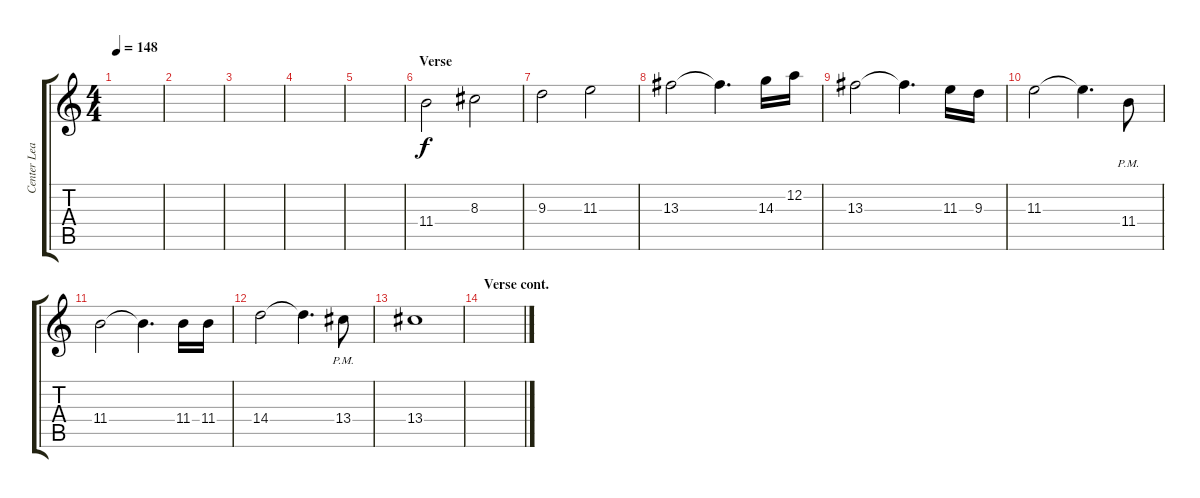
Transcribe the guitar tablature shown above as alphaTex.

\track ("Center Lead 1" "Center Lea") {instrument distortionguitar}
\staff {score tabs}
\tuning (D4 A3 F3 C3 G2 C2) {hide}
\ts (4 4)
\tempo 148
\clef g2
\ks c
|
|
|
|
|
\section ("" "Verse")
11.4.2 8.3.2 |
9.3.2 11.3.2 |
13.3.2 13.3{t}.4{d} 14.3.16 12.2.16 |
13.3.2 13.3{t}.4{d} 11.3.16 9.3.16 |
11.3.2 11.3{t}.4{d} 11.4{pm}.8 |
11.4.2 11.4{t}.4{d} 11.4.16 11.4.16 |
14.4.2 14.4{t}.4{d} 13.4{pm}.8 |
13.4.1 |
\section ("" "Verse cont.")
